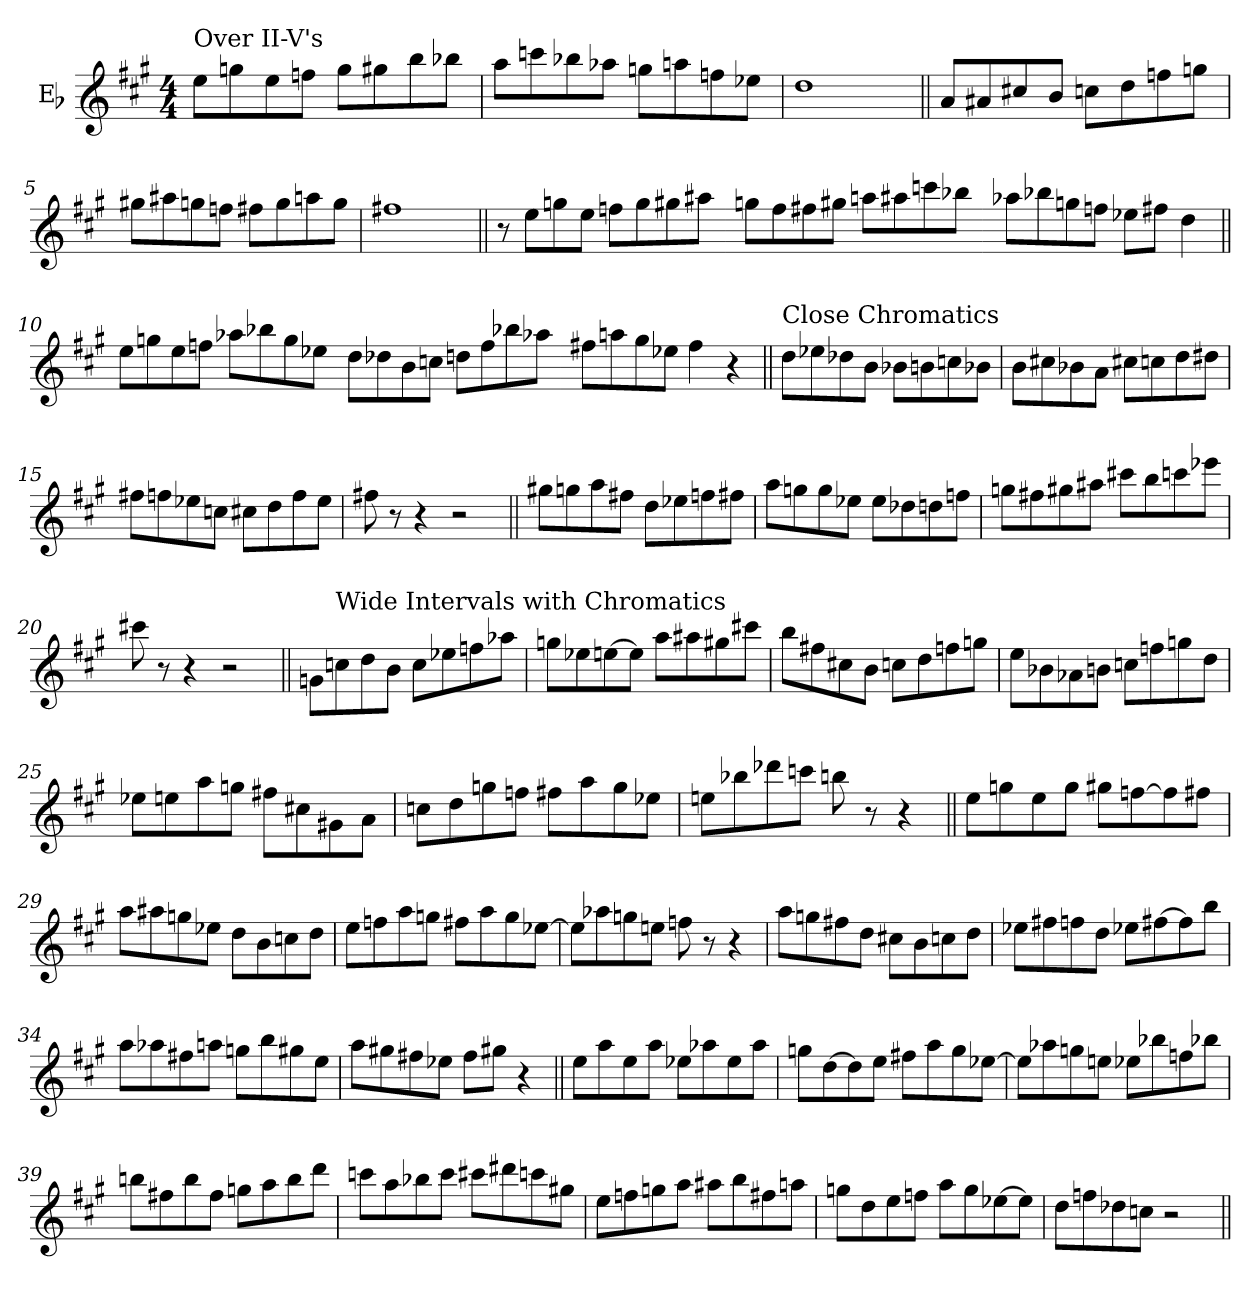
**kern
*part1
*staff1
*I"Eb
*I'Eb
*clefG2
*ITrd5c9
*k[]
*C:
*M4/4
=1
!LO:TX:a:t=Over II-V's
8g\L
8b-\
8g\
8a-\J
8b-\L
8bn\
8dd\
8dd-X\J
=2
8cc\L
8ee-\
8dd-X\
8cc-X\J
8b-\L
8ccn\
8a-\
8g-X\J
=3
1f
!!LO:LB:g=z
=4||
8c/L
8c#X/
8en/
8d/J
8e-X\L
8f\
8a-\
8b-\J
=5
8bn\L
8cc#X\
8b-X\
8a-\J
8an\L
8b-\
8ccn\
8b-\J
=6
1an
!!LO:LB:g=z
=7||
8r
8g\L
8b-\
8g\J
8a-\L
8b-\
8bn\
8cc#X\J
=8-
8b-\L
8a-\
8an\
8bn\J
8ccn\L
8cc#X\
8ee-\
8dd-X\J
=9-
8cc-X\L
8dd-X\
8b-\
8a-\J
8g-X\L
8an\J
4f\
!!LO:LB:g=z
=10||
8g\L
8b-\
8g\
8a-\J
8cc-X\L
8dd-X\
8b-\
8g-X\J
=11-
8f\L
8f-X\
8d\
8e-\J
8fn\L
8a-\
8dd-X\
8cc-X\J
=12-
8an\L
8cc\
8b-\
8g-X\J
4a\
4r
!!LO:LB:g=z
=13||
!LO:TX:a:t=Close Chromatics
8f\L
8g-X\
8f-X\
8d\J
8d-X\L
8dn\
8e-\
8d-X\J
=14
8d\L
8en\
8d-X\
8c\J
8en\L
8e-X\
8f\
8f#X\J
=15
8an\L
8a-X\
8g-X\
8e-\J
8en\L
8f\
8a-\
8g-\J
=16
8an\
8r
4r
2r
!!LO:LB:g=z
=17||
8bn\L
8b-X\
8cc\
8an\J
8f\L
8g-X\
8a-X\
8an\J
=18
8cc\L
8b-\
8b-\
8g-X\J
8g-\L
8f-X\
8fn\
8a-\J
=19
8b-\L
8an\
8bn\
8cc#X\J
8een\L
8dd\
8ee-X\
8gg-X\J
=20
8een\
8r
4r
2r
!!LO:LB:g=z
=21||
8B-\L
!LO:TX:a:t=Wide Intervals with Chromatics
8e-\
8f\
8d\J
8e-\L
8g-X\
8a-\
8cc-X\J
=22
8b-\L
8g-X\
[8gn\
8g\J]
8cc\L
8cc#X\
8bn\
8een\J
=23
8dd\L
8an\
8en\
8d\J
8e-X\L
8f\
8a-X\
8b-\J
=24
8g\L
8d-X\
8c-X\
8dn\J
8e-\L
8a-\
8b-\
8f\J
!!LO:PB:g=z
=25
8g-X\L
8gn\
8cc\
8b-\J
8an\L
8en\
8Bn\
8c\J
=26
8e-\L
8f\
8b-\
8a-\J
8an\L
8cc\
8b-\
8g-X\J
=27
8gn\L
8dd-X\
8ff-X\
8ee-\J
8ddn\
8r
4r
!!LO:LB:g=z
=28||
8g\L
8b-\
8g\
8b-\J
8bn\L
[8a-\
8a-\]
8an\J
=29
8cc\L
8cc#X\
8b-\
8g-X\J
8f\L
8d\
8e-\
8f\J
=30
8g\L
8a-\
8cc\
8b-\J
8an\L
8cc\
8b-\
[8g-X\J
=31
8g-\L]
8cc-X\
8b-\
8gn\J
8a-\
8r
4r
!!LO:LB:g=z
=32
8cc\L
8b-\
8an\
8f\J
8en\L
8d\
8e-X\
8f\J
=33
8g-X\L
8an\
8a-X\
8f\J
8g-X\L
[8an\
8a\]
8dd\J
=34
8cc\L
8cc-X\
8an\
8ccn\J
8b-\L
8dd\
8bn\
8g\J
=35
8cc\L
8bn\
8an\
8g-X\J
8a\L
8bn\J
4r
!!LO:LB:g=z
=36||
8g\L
8cc\
8g\
8cc\J
8g-X\L
8cc-X\
8g-\
8cc-\J
=37
8b-\L
[8f\
8f\]
8g\J
8an\L
8cc\
8b-\
[8g-X\J
=38
8g-\L]
8cc-X\
8b-\
8gn\J
8g-X\L
8dd-X\
8a-\
8dd-X\J
=39
8ddn\L
8an\
8dd\
8a\J
8b-\L
8cc\
8dd\
8ff\J
!!LO:LB:g=z
=40
8ee-\L
8cc\
8dd-X\
8ee-\J
8een\L
8ff#X\
8ee-X\
8bn\J
=41
8g\L
8a-\
8b-\
8cc\J
8cc#X\L
8dd\
8an\
8ccn\J
=42
8b-\L
8f\
8g\
8a-\J
8cc\L
8b-\
[8g-X\
8g-\J]
=43
8f\L
8a-\
8f-X\
8e-\J
2r
=||
*-
